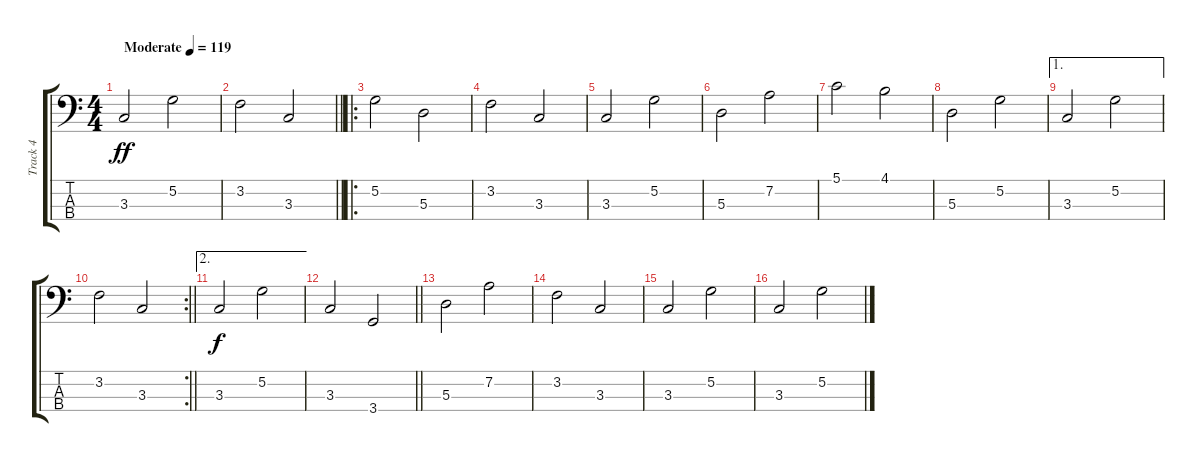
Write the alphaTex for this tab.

\track ("Track 4" "Track 4") {instrument electricbassfinger}
\staff {score tabs}
\tuning (G2 D2 A1 E1) {hide}
\ts (4 4)
\tempo (119 "Moderate")
\clef f4
\ks c
3.3.2{dy ff instrument electricbassfinger} 5.2.2 |
\barLineRight lightlight
3.2.2 3.3.2 |
\ro
5.2.2 5.3.2 |
3.2.2 3.3.2 |
3.3.2 5.2.2 |
5.3.2 7.2.2 |
5.1.2 4.1.2 |
5.3.2 5.2.2 |
\ae 1
3.3.2 5.2.2 |
\rc 2
\barLineRight lightlight
3.2.2 3.3.2 |
\ae 2
3.3.2{dy f} 5.2.2 |
\barLineRight lightlight
3.3.2 3.4.2 |
5.3.2 7.2.2 |
3.2.2 3.3.2 |
3.3.2 5.2.2 |
3.3.2 5.2.2
